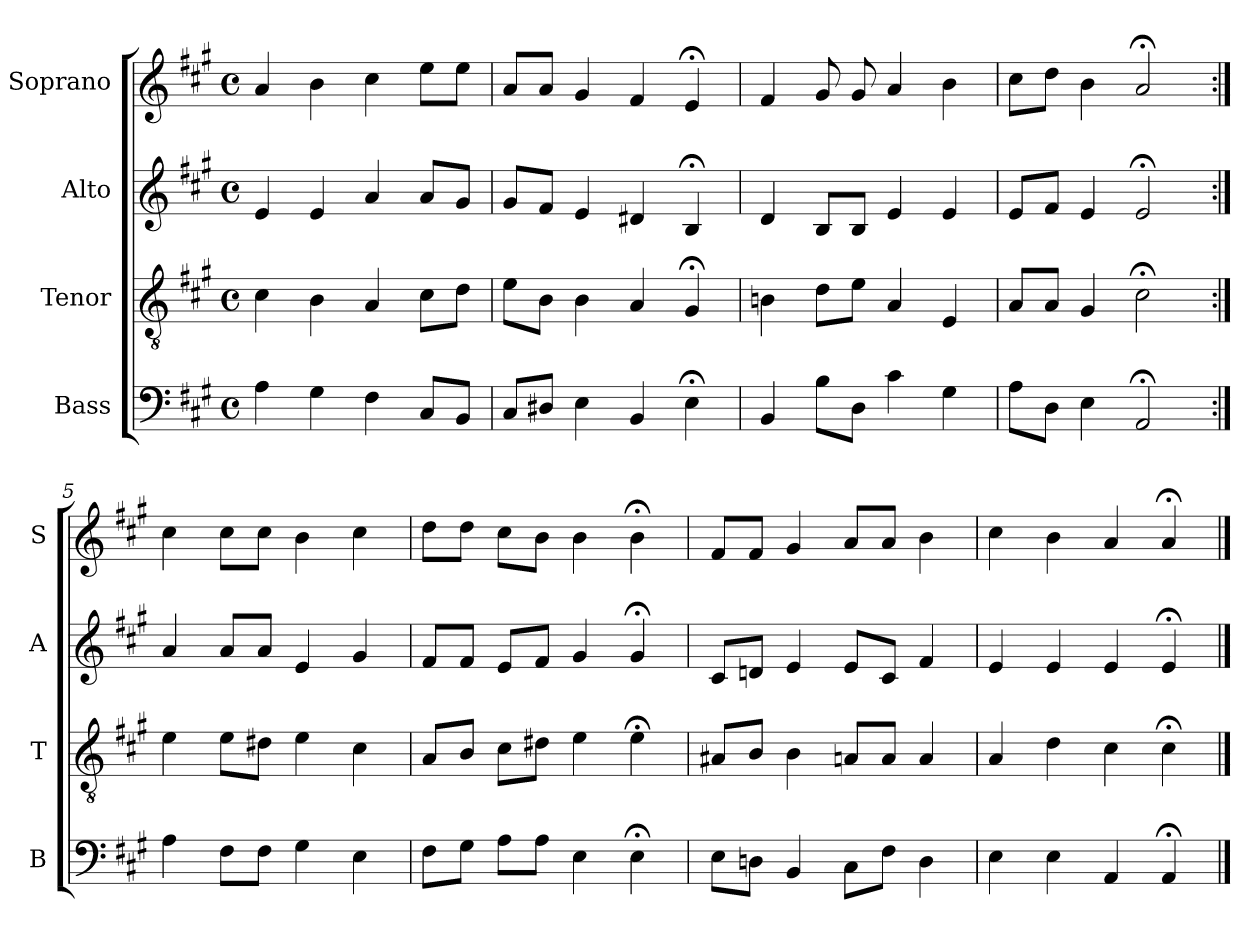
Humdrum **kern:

**kern	**kern	**kern	**kern
*part4	*part3	*part2	*part1
*staff4	*staff3	*staff2	*staff1
*I"Bass	*I"Tenor	*I"Alto	*I"Soprano
*I'B	*I'T	*I'A	*I'S
*clefF4	*clefGv2	*clefG2	*clefG2
*k[f#c#g#]	*k[f#c#g#]	*k[f#c#g#]	*k[f#c#g#]
*A:	*A:	*A:	*A:
*M4/4	*M4/4	*M4/4	*M4/4
*met(c)	*met(c)	*met(c)	*met(c)
*MM100	*MM100	*MM100	*MM100
=1	=1	=1	=1
4A	4c#	4e	4a
4G#	4B	4e	4b
4F#	4A	4a	4cc#
8C#L	8c#L	8aL	8eeL
8BBJ	8dJ	8g#J	8eeJ
=2	=2	=2	=2
8C#L	8eL	8g#L	8aL
8D#XJ	8BJ	8f#J	8aJ
4E	4B	4e	4g#
4BB	4A	4d#X	4f#
4E;<	4G#;<	4B;<	4e;<
=3	=3	=3	=3
4BB	4Bn	4d	4f#
8BL	8dL	8BL	8g#
8DJ	8eJ	8BJ	8g#
4c#	4A	4e	4a
4G#	4E	4e	4b
=4	=4	=4	=4
8AL	8AL	8eL	8cc#L
8DJ	8AJ	8f#J	8ddJ
4E	4G#	4e	4b
2AA;<	2c#;<	2e;<	2a;<
=5:|!	=5:|!	=5:|!	=5:|!
4A	4e	4a	4cc#
8F#L	8eL	8aL	8cc#L
8F#J	8d#XJ	8aJ	8cc#J
4G#	4e	4e	4b
4E	4c#	4g#	4cc#
=6	=6	=6	=6
8F#L	8AL	8f#L	8ddL
8G#J	8BJ	8f#J	8ddJ
8AL	8c#L	8eL	8cc#L
8AJ	8d#XJ	8f#J	8bJ
4E	4e	4g#	4b
4E;<	4e;<	4g#;<	4b;<
=7	=7	=7	=7
8EL	8A#XL	8c#L	8f#L
8DnJ	8BJ	8dnJ	8f#J
4BB	4B	4e	4g#
8C#L	8AnL	8eL	8aL
8F#J	8AJ	8c#J	8aJ
4D	4A	4f#	4b
=8	=8	=8	=8
4E	4A	4e	4cc#
4E	4d	4e	4b
4AA	4c#	4e	4a
4AA;<	4c#;<	4e;<	4a;<
==	==	==	==
*-	*-	*-	*-
